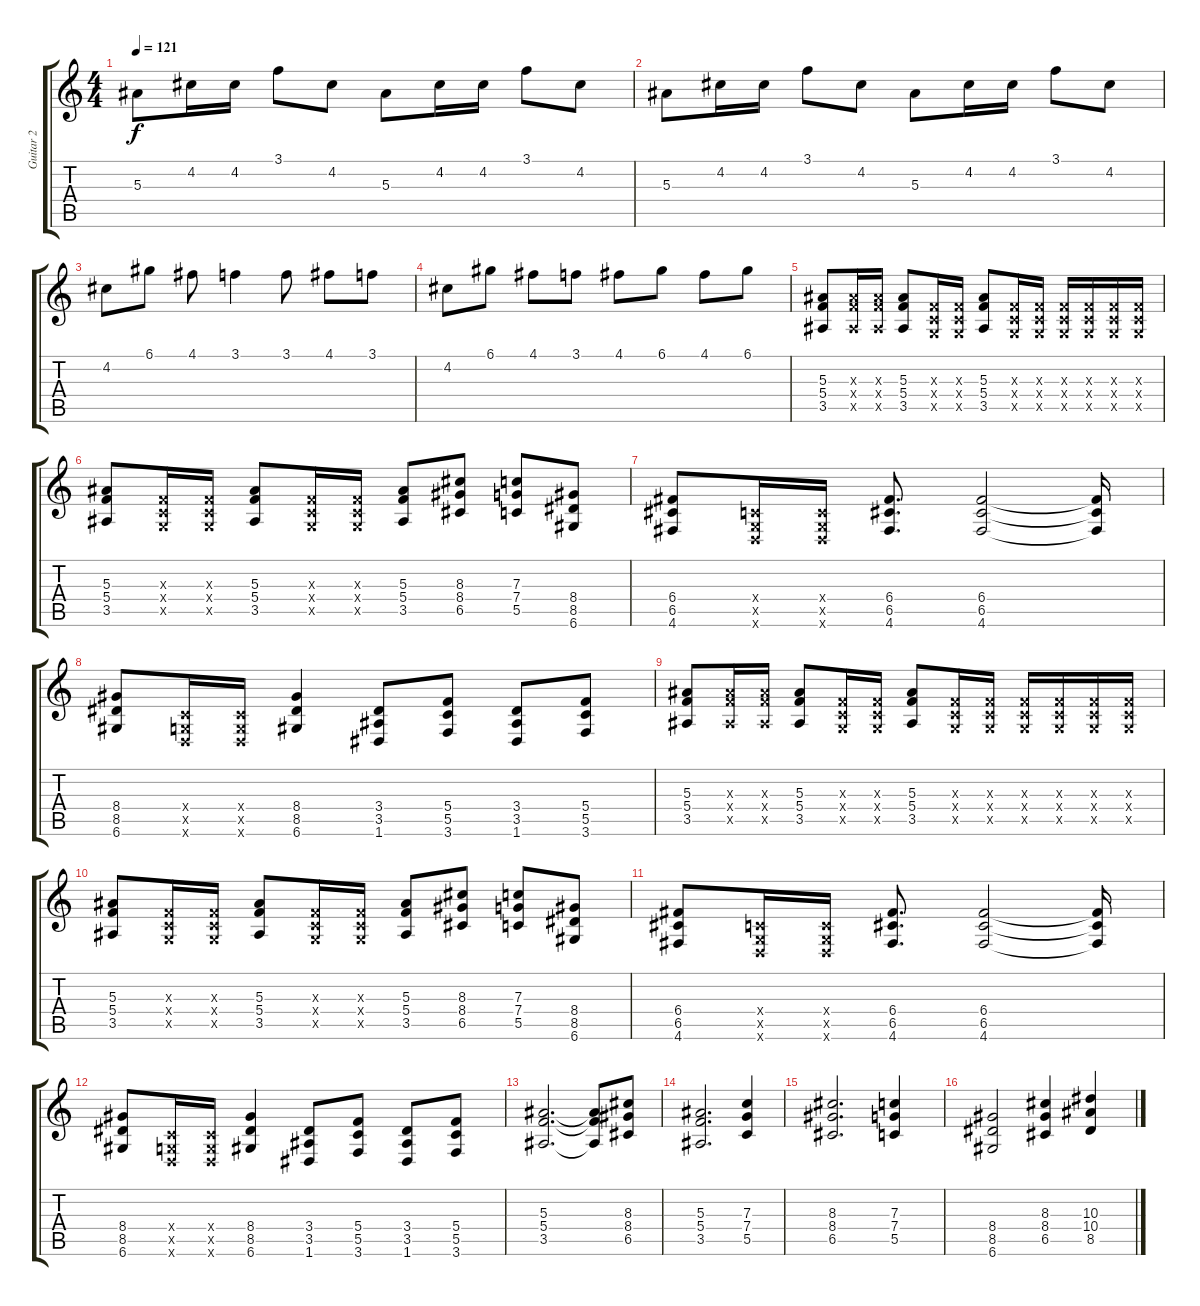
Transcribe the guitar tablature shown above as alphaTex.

\track ("Guitar 2" "Guitar 2") {instrument distortionguitar}
\staff {score tabs}
\tuning (D4 A3 F3 C3 G2 D2) {hide}
\ts (4 4)
\tempo 121
\clef g2
\ks c
5.3.8{dy f} 4.2.16 4.2.16 3.1.8 4.2.8 5.3.8 4.2.16 4.2.16 3.1.8 4.2.8 |
5.3.8 4.2.16 4.2.16 3.1.8 4.2.8 5.3.8 4.2.16 4.2.16 3.1.8 4.2.8 |
4.2.8 6.1.8 4.1.8 3.1.4 3.1.8 4.1.8 3.1.8 |
4.2.8 6.1.8 4.1.8 3.1.8 4.1.8 6.1.8 4.1.8 6.1.8 |
(5.3 5.4 3.5).8 (5.3{x} 5.4{x} 3.5{x}).16 (5.3{x} 5.4{x} 3.5{x}).16 (5.3 5.4 3.5).8 (0.3{x} 0.4{x} 0.5{x}).16 (0.3{x} 0.4{x} 0.5{x}).16 (5.3 5.4 3.5).8 (0.3{x} 0.4{x} 0.5{x}).16 (0.3{x} 0.4{x} 0.5{x}).16 (0.3{x} 0.4{x} 0.5{x}).16 (0.3{x} 0.4{x} 0.5{x}).16 (0.3{x} 0.4{x} 0.5{x}).16 (0.3{x} 0.4{x} 0.5{x}).16 |
(5.3 5.4 3.5).8 (0.3{x} 0.4{x} 0.5{x}).16 (0.3{x} 0.4{x} 0.5{x}).16 (5.3 5.4 3.5).8 (0.3{x} 0.4{x} 0.5{x}).16 (0.3{x} 0.4{x} 0.5{x}).16 (5.3 5.4 3.5).8 (8.3 8.4 6.5).8 (7.3 7.4 5.5).8 (8.4 8.5 6.6).8 |
(6.4 6.5 4.6).8 (0.4{x} 0.5{x} 0.6{x}).16 (0.4{x} 0.5{x} 0.6{x}).16 (6.4 6.5 4.6).8{d} (6.4 6.5 4.6).2 (6.4{t} 6.5{t} 4.6{t}).16 |
(8.4 8.5 6.6).8 (0.4{x} 0.5{x} 0.6{x}).16 (0.4{x} 0.5{x} 0.6{x}).16 (8.4 8.5 6.6).4 (3.4 3.5 1.6).8 (5.4 5.5 3.6).8 (3.4 3.5 1.6).8 (5.4 5.5 3.6).8 |
(5.3 5.4 3.5).8 (5.3{x} 5.4{x} 3.5{x}).16 (5.3{x} 5.4{x} 3.5{x}).16 (5.3 5.4 3.5).8 (0.3{x} 0.4{x} 0.5{x}).16 (0.3{x} 0.4{x} 0.5{x}).16 (5.3 5.4 3.5).8 (0.3{x} 0.4{x} 0.5{x}).16 (0.3{x} 0.4{x} 0.5{x}).16 (0.3{x} 0.4{x} 0.5{x}).16 (0.3{x} 0.4{x} 0.5{x}).16 (0.3{x} 0.4{x} 0.5{x}).16 (0.3{x} 0.4{x} 0.5{x}).16 |
(5.3 5.4 3.5).8 (0.3{x} 0.4{x} 0.5{x}).16 (0.3{x} 0.4{x} 0.5{x}).16 (5.3 5.4 3.5).8 (0.3{x} 0.4{x} 0.5{x}).16 (0.3{x} 0.4{x} 0.5{x}).16 (5.3 5.4 3.5).8 (8.3 8.4 6.5).8 (7.3 7.4 5.5).8 (8.4 8.5 6.6).8 |
(6.4 6.5 4.6).8 (0.4{x} 0.5{x} 0.6{x}).16 (0.4{x} 0.5{x} 0.6{x}).16 (6.4 6.5 4.6).8{d} (6.4 6.5 4.6).2 (6.4{t} 6.5{t} 4.6{t}).16 |
(8.4 8.5 6.6).8 (0.4{x} 0.5{x} 0.6{x}).16 (0.4{x} 0.5{x} 0.6{x}).16 (8.4 8.5 6.6).4 (3.4 3.5 1.6).8 (5.4 5.5 3.6).8 (3.4 3.5 1.6).8 (5.4 5.5 3.6).8 |
(5.3 5.4 3.5).2{d} (5.3{t} 5.4{t} 3.5{t}).8 (8.3 8.4 6.5).8 |
(5.3 5.4 3.5).2{d} (7.3 7.4 5.5).4 |
(8.3 8.4 6.5).2{d} (7.3 7.4 5.5).4 |
(8.4 8.5 6.6).2 (8.3 8.4 6.5).4 (10.3 10.4 8.5).4
